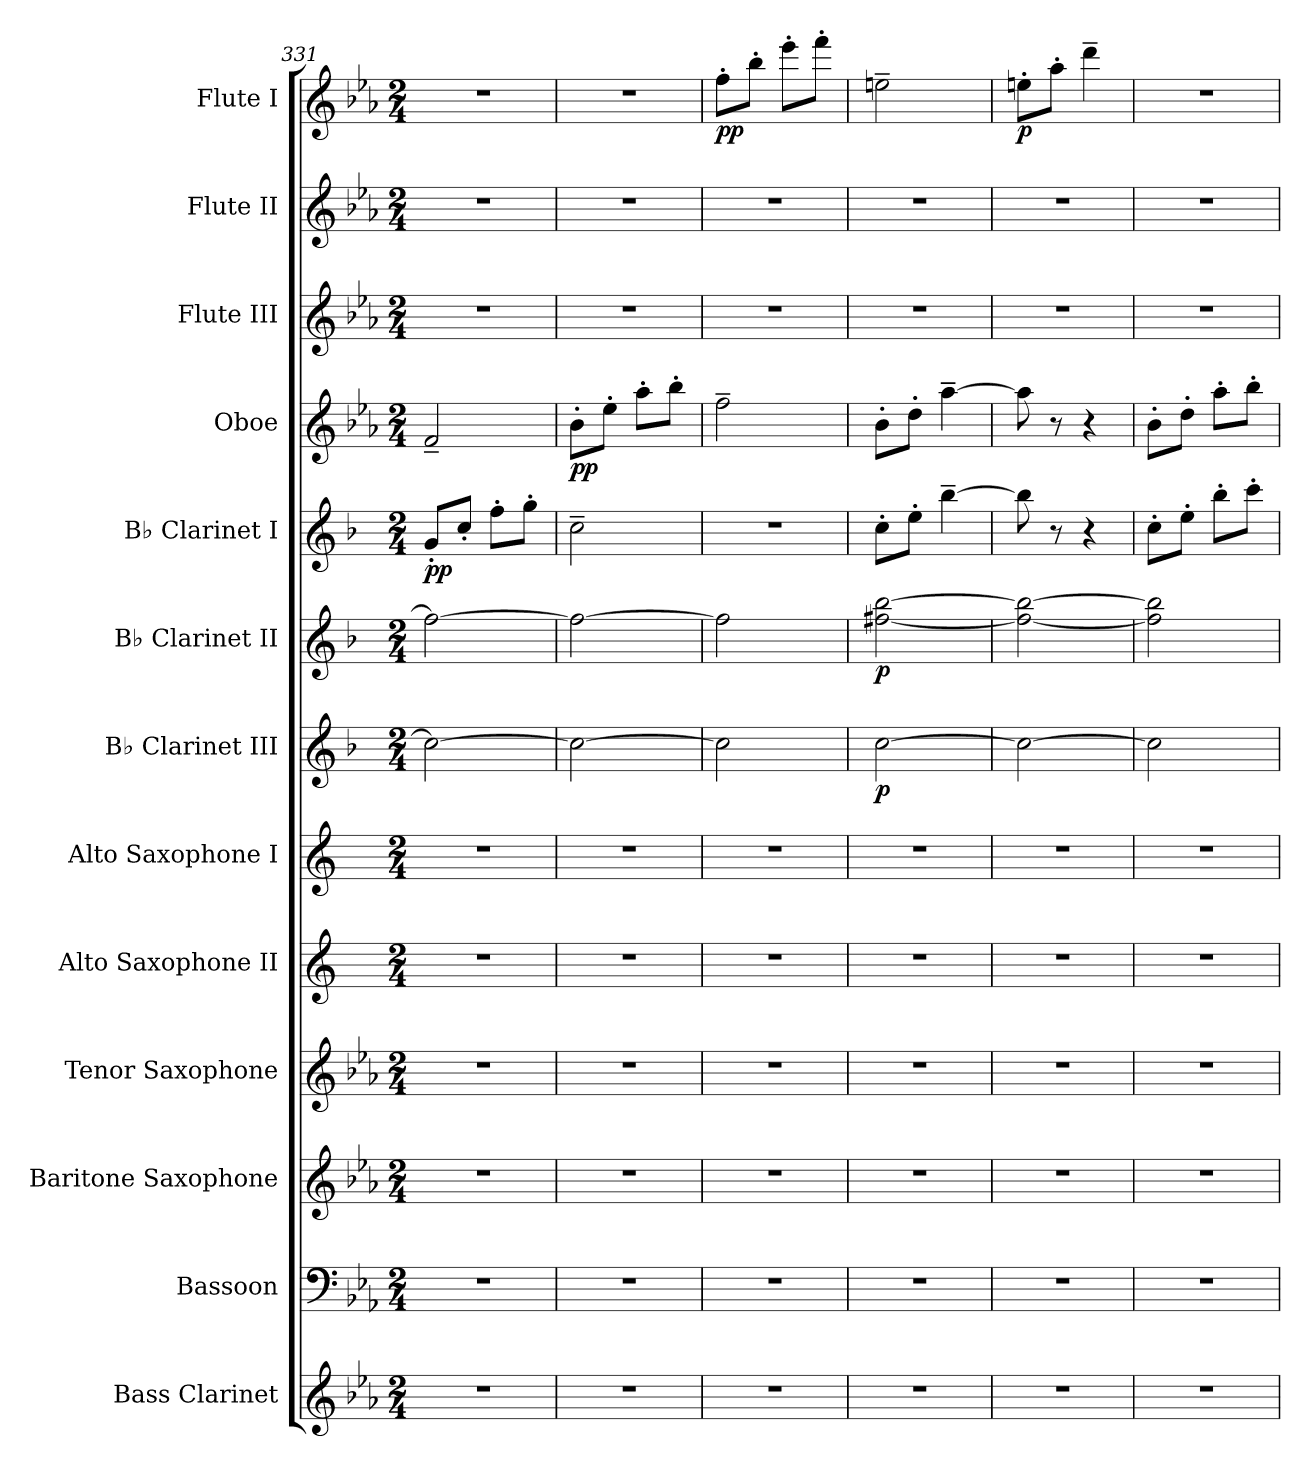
**kern	**kern	**kern	**kern	**kern	**kern	**kern	**dynam	**kern	**dynam	**kern	**dynam	**kern	**dynam	**kern	**kern	**kern	**dynam
*part13	*part12	*part11	*part10	*part9	*part8	*part7	*part7	*part6	*part6	*part5	*part5	*part4	*part4	*part3	*part2	*part1	*part1
*staff13	*staff12	*staff11	*staff10	*staff9	*staff8	*staff7	*staff7	*staff6	*staff6	*staff5	*staff5	*staff4	*staff4	*staff3	*staff2	*staff1	*staff1
*I"Bass Clarinet	*I"Bassoon	*I"Baritone Saxophone	*I"Tenor Saxophone	*I"Alto Saxophone II	*I"Alto Saxophone I	*I"B♭ Clarinet III	*	*I"B♭ Clarinet II	*	*I"B♭ Clarinet I	*	*I"Oboe	*	*I"Flute III	*I"Flute II	*I"Flute I	*
*I'B. Cl.	*I'Bsn.	*I'Bar. Sax.	*I'T. Sax.	*I'A. Sax. II	*I'A. Sax. I	*I'B♭ Cl. III	*	*I'B♭ Cl. II	*	*I'B♭ Cl. I	*	*I'Ob.	*	*I'Fl. III	*I'Fl. II	*I'Fl. I	*
*clefG2	*clefF4	*clefG2	*clefG2	*clefG2	*clefG2	*clefG2	*	*clefG2	*	*clefG2	*	*clefG2	*	*clefG2	*clefG2	*clefG2	*
*ITrd8c14	*	*ITrd12c21	*ITrd8c14	*ITrd5c9	*ITrd5c9	*ITrd1c2	*	*ITrd1c2	*	*ITrd1c2	*	*	*	*	*	*	*
*k[b-e-a-]	*k[b-e-a-]	*k[b-e-a-]	*k[b-e-a-]	*k[b-e-a-]	*k[b-e-a-]	*k[b-e-a-]	*	*k[b-e-a-]	*	*k[b-e-a-]	*	*k[b-e-a-]	*	*k[b-e-a-]	*k[b-e-a-]	*k[b-e-a-]	*
*M2/4	*M2/4	*M2/4	*M2/4	*M2/4	*M2/4	*M2/4	*	*M2/4	*	*M2/4	*	*M2/4	*	*M2/4	*M2/4	*M2/4	*
=331	=331	=331	=331	=331	=331	=331	=331	=331	=331	=331	=331	=331	=331	=331	=331	=331	=331
!	!	!	!	!	!	!	!	!	!	!	!LO:DY:b	!	!	!	!	!	!
2r	2r	2r	2r	2r	2r	2b-\_	.	2ee-\_	.	8f'/L	pp	2f~/	.	2r	2r	2r	.
.	.	.	.	.	.	.	.	.	.	8b-'/J	.	.	.	.	.	.	.
.	.	.	.	.	.	.	.	.	.	8ee-'\L	.	.	.	.	.	.	.
.	.	.	.	.	.	.	.	.	.	8ff'\J	.	.	.	.	.	.	.
=332	=332	=332	=332	=332	=332	=332	=332	=332	=332	=332	=332	=332	=332	=332	=332	=332	=332
!	!	!	!	!	!	!	!	!	!	!	!	!	!LO:DY:b	!	!	!	!
2r	2r	2r	2r	2r	2r	2b-\_	.	2ee-\_	.	2b-~\	.	8b-'\L	pp	2r	2r	2r	.
.	.	.	.	.	.	.	.	.	.	.	.	8ee-'\J	.	.	.	.	.
.	.	.	.	.	.	.	.	.	.	.	.	8aa-'\L	.	.	.	.	.
.	.	.	.	.	.	.	.	.	.	.	.	8bb-'\J	.	.	.	.	.
=333	=333	=333	=333	=333	=333	=333	=333	=333	=333	=333	=333	=333	=333	=333	=333	=333	=333
!	!	!	!	!	!	!	!	!	!	!	!	!	!	!	!	!	!LO:DY:b
2r	2r	2r	2r	2r	2r	2b-\]	.	2ee-\]	.	2r	.	2ff~\	.	2r	2r	8ff'\L	pp
.	.	.	.	.	.	.	.	.	.	.	.	.	.	.	.	8bb-'\J	.
.	.	.	.	.	.	.	.	.	.	.	.	.	.	.	.	8eee-'\L	.
.	.	.	.	.	.	.	.	.	.	.	.	.	.	.	.	8fff'\J	.
=334	=334	=334	=334	=334	=334	=334	=334	=334	=334	=334	=334	=334	=334	=334	=334	=334	=334
!	!	!	!	!	!	!	!LO:DY:b	!	!LO:DY:b	!	!	!	!	!	!	!	!
2r	2r	2r	2r	2r	2r	[2b-\	p	[2een\ [2aa-\	p	8b-'\L	.	8b-'\L	.	2r	2r	2een~\	.
.	.	.	.	.	.	.	.	.	.	8dd'\J	.	8dd'\J	.	.	.	.	.
.	.	.	.	.	.	.	.	.	.	[4aa-~\	.	[4aa-~\	.	.	.	.	.
=335	=335	=335	=335	=335	=335	=335	=335	=335	=335	=335	=335	=335	=335	=335	=335	=335	=335
!	!	!	!	!	!	!	!	!	!	!	!	!	!	!	!	!	!LO:DY:b
2r	2r	2r	2r	2r	2r	2b-\_	.	2ee\_ 2aa-\_	.	8aa-\]	.	8aa-\]	.	2r	2r	8een'\L	p
.	.	.	.	.	.	.	.	.	.	8r	.	8r	.	.	.	8aa-'\J	.
.	.	.	.	.	.	.	.	.	.	4r	.	4r	.	.	.	4ddd~\	.
=336	=336	=336	=336	=336	=336	=336	=336	=336	=336	=336	=336	=336	=336	=336	=336	=336	=336
2r	2r	2r	2r	2r	2r	2b-\]	.	2ee\] 2aa-\]	.	8b-'\L	.	8b-'\L	.	2r	2r	2r	.
.	.	.	.	.	.	.	.	.	.	8dd'\J	.	8dd'\J	.	.	.	.	.
.	.	.	.	.	.	.	.	.	.	8aa-'\L	.	8aa-'\L	.	.	.	.	.
.	.	.	.	.	.	.	.	.	.	8bb-'\J	.	8bb-'\J	.	.	.	.	.
=	=	=	=	=	=	=	=	=	=	=	=	=	=	=	=	=	=
*-	*-	*-	*-	*-	*-	*-	*-	*-	*-	*-	*-	*-	*-	*-	*-	*-	*-
